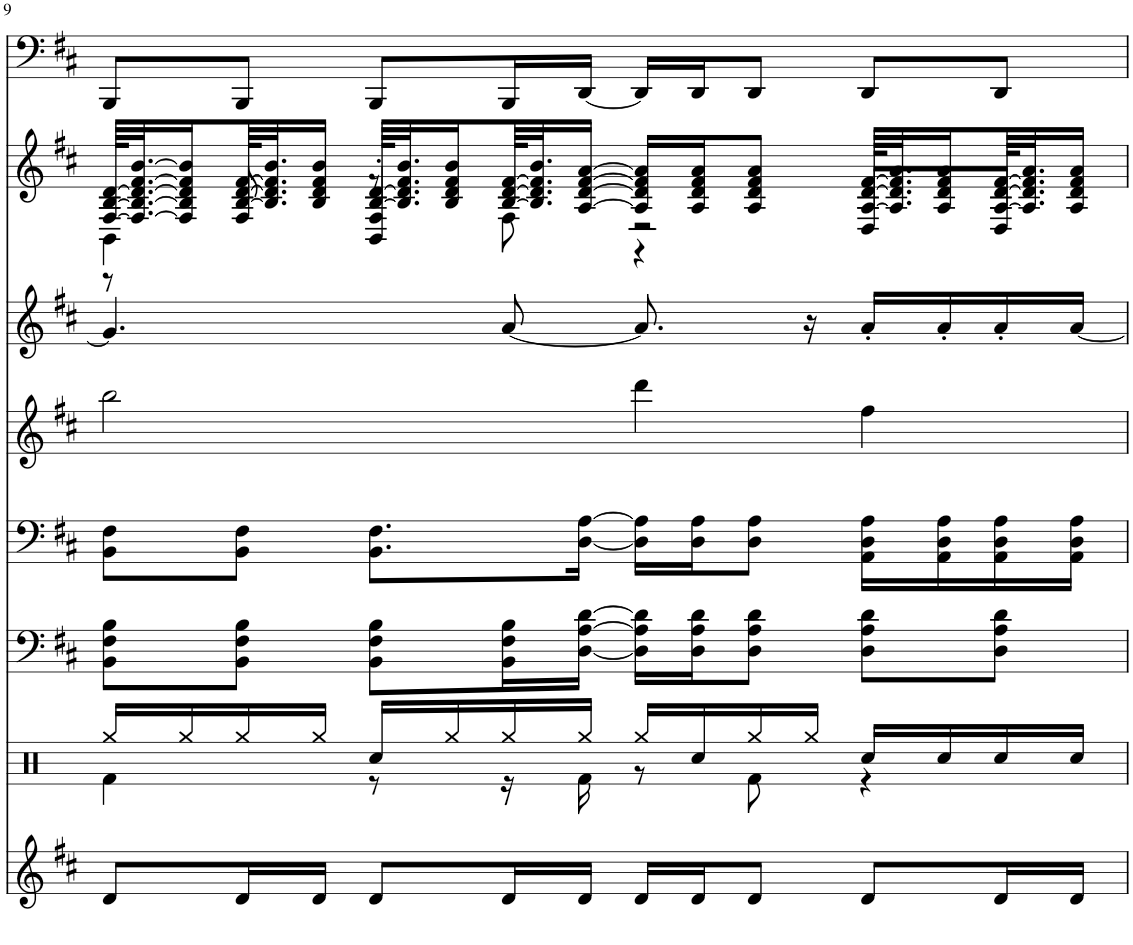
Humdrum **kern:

**kern	**kern	**kern	**kern	**kern	**kern	**kern	**kern
*part8	*part7	*part6	*part5	*part4	*part3	*part2	*part1
*staff8	*staff7	*staff6	*staff5	*staff4	*staff3	*staff2	*staff1
*I"Overdrive Gtr	*I"Percussion	*I"Overdrive Gtr	*I"DistortionGtr	*I"Strings 1	*I"Tenor Sax	*I"Clean Guitar	*I"Fingered Bass
*	*	*	*	*I'Str	*I'T Sax	*	*
!!LO:PB:g=z
*clefG2	*clefX	*clefF4	*clefF4	*clefG2	*clefG2	*clefG2	*clefF4
*	*	*	*	*	*Trd8c14	*	*
*k[f#c#]	*k[]	*k[f#c#]	*k[f#c#]	*k[f#c#]	*k[f#c#]	*k[f#c#]	*k[f#c#]
*M4/4	*M4/4	*M4/4	*M4/4	*M4/4	*M4/4	*M4/4	*M4/4
=9	=9	=9	=9	=9	=9	=9	=9
*	*^	*	*	*	*	*^	*
*	*	*	*	*	*	*	*	*^	*
8d/L	16Rgg/LL	4Rf\	8BB\ 8F#\ 8B\L	8BB\ 8F#\L	2bb\	4.g/]	[64F#/ [64B/ [64d/KLLL	4BB\	8r	8BBB/L
.	.	.	.	.	.	.	32.F#/_ 32.B/_ 32.d/_ [32.f#/ [32.b/J	.	.	.
.	16Rgg/	.	.	.	.	.	16F#/] 16B/] 16d/] 16f#/] 16b/]	.	.	.
16d/L	16Rgg/	.	8BB\ 8F#\ 8B\J	8BB\ 8F#\J	.	.	[64B/ [64d/ [64f#/KL	.	8F#/	8BBB/J
.	.	.	.	.	.	.	32.B/] 32.d/] 32.f#/] 32.b/J	.	.	.
16d/JJ	16Rgg/JJ	.	.	.	.	.	16B/ 16d/ 16f#/ 16b/JJ	.	.	.
8d/L	16Rcc/LL	8r	8BB\ 8F#\ 8B\L	8.BB\ 8.F#\L	.	.	[64B/ [64d/KLLL	8r	4BB/' 4F#/'	8BBB/L
.	.	.	.	.	.	.	32.B/] 32.d/] 32.f#/ 32.b/J	.	.	.
.	16Rgg/	.	.	.	.	.	16B/ 16d/ 16f#/ 16b/	.	.	.
16d/L	16Rgg/	16r	16BB\ 16F#\ 16B\L	.	.	[8a/	[64B/ [64d/ [64f#/KL	8F#\	.	16BBB/L
.	.	.	.	.	.	.	32.B/] 32.d/] 32.f#/] 32.b/J	.	.	.
16d/JJ	16Rgg/JJ	16Rf\	[16D\ [16A\ [16d\JJ	[16D\ [16A\Jk	.	.	[16A/ [16d/ [16f#/ [16a/JJ	.	.	[16DD/JJ
16d/LL	16Rgg/LL	8r	16D\] 16A\] 16d\]LL	16D\] 16A\]LL	4ddd\	8.a/]	16A/] 16d/] 16f#/] 16a/]LL	2r	4r	16DD/LL]
16d/J	16Rcc/	.	16D\ 16A\ 16d\J	16D\ 16A\J	.	.	16A/ 16d/ 16f#/ 16a/J	.	.	16DD/J
8d/J	16Rgg/	8Rf\	8D\ 8A\ 8d\J	8D\ 8A\J	.	.	8A/ 8d/ 8f#/ 8a/J	.	.	8DD/J
.	16Rgg/JJ	.	.	.	.	16r	.	.	.	.
8d/L	16Rcc/LL	4r	8D\ 8A\ 8d\L	16AA\ 16D\ 16A\LL	4ff#\	16a'/LL	[64A/ [64d/ [64f#/KLLL	.	8D/L	8DD/L
.	.	.	.	.	.	.	32.A/] 32.d/] 32.f#/] 32.a/J	.	.	.
.	16Rcc/	.	.	16AA\ 16D\ 16A\	.	16a'/	16A/ 16d/ 16f#/ 16a/	.	.	.
16d/L	16Rcc/	.	8D\ 8A\ 8d\J	16AA\ 16D\ 16A\	.	16a'/	[64A/ [64d/ [64f#/KL	.	8D/J	8DD/J
.	.	.	.	.	.	.	32.A/] 32.d/] 32.f#/] 32.a/J	.	.	.
16d/JJ	16Rcc/JJ	.	.	16AA\ 16D\ 16A\JJ	.	[16a/JJ	16A/ 16d/ 16f#/ 16a/JJ	.	.	.
*	*v	*v	*	*	*	*	*v	*v	*v	*
=	=	=	=	=	=	=	=
*-	*-	*-	*-	*-	*-	*-	*-
